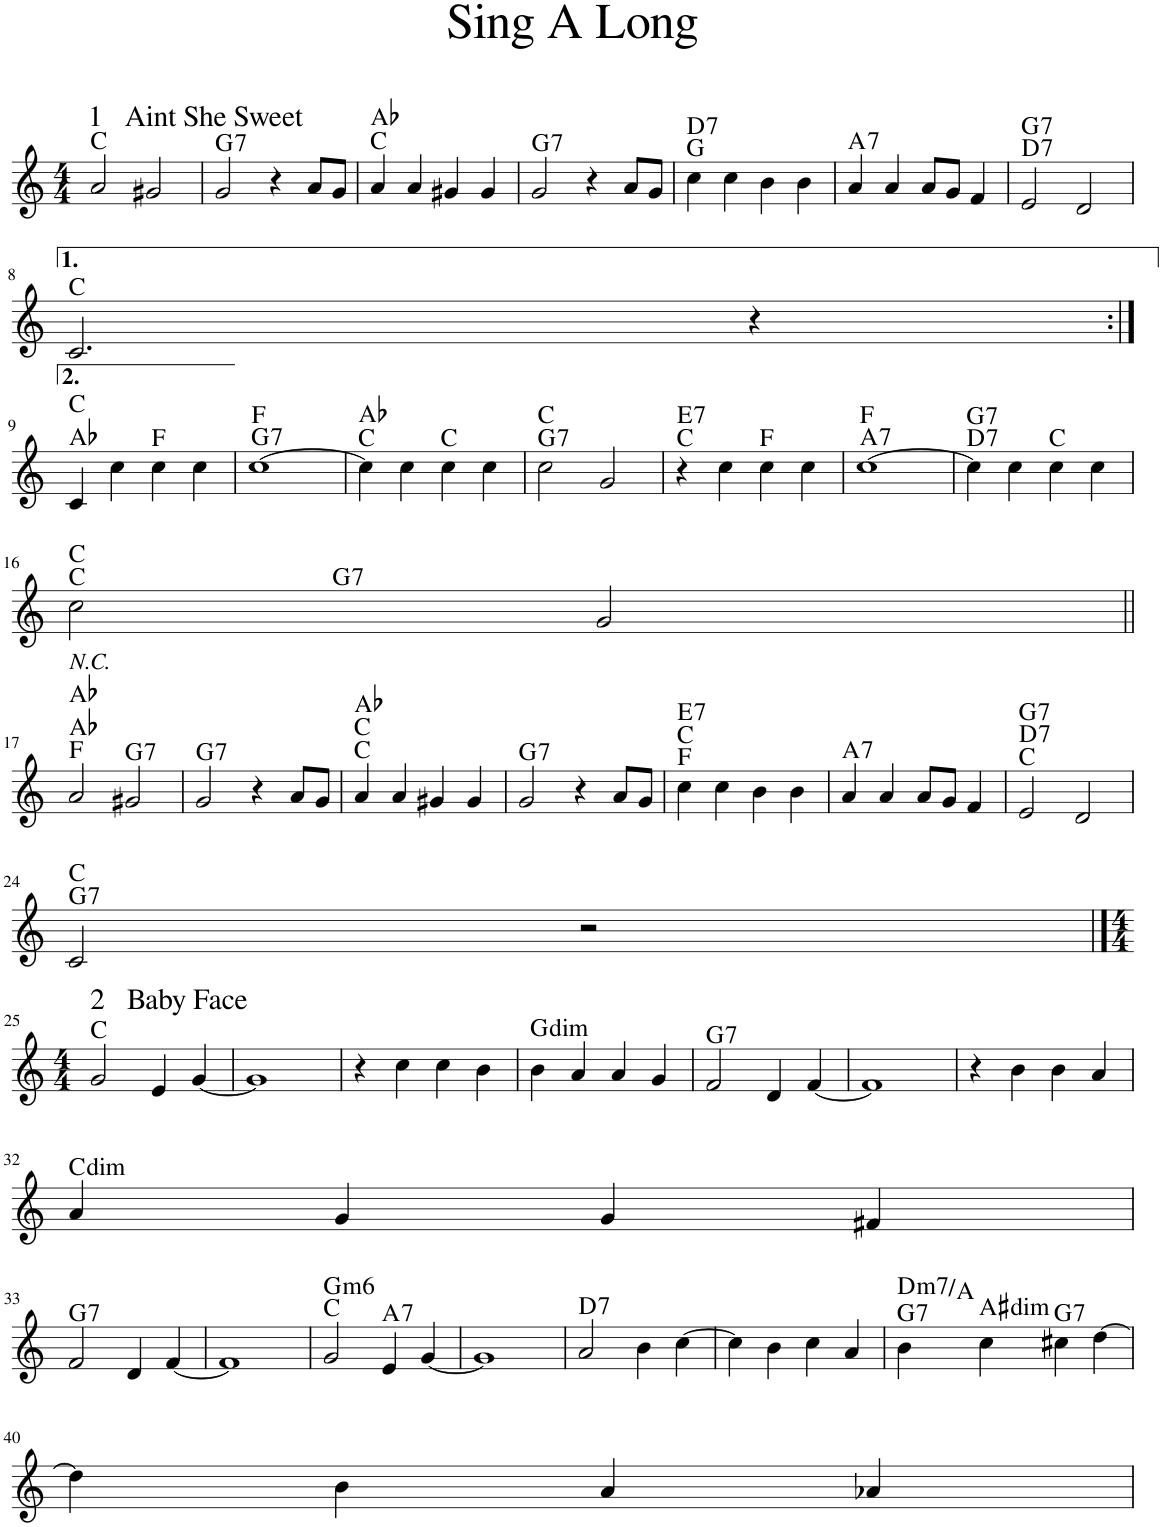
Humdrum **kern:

**kern	**harte
*part1	*part1
*staff1	*
*I"Electric Piano	*
*I'E.Pno	*
*clefG2	*
*k[]	*
*M4/4	*
=1	=1
!LO:TX:a:t=1   Aint She Sweet	!
2a/	C:maj
2g#X/	.
=2	=2
!	!LO:H:kt=7
2g/	G:7
4r	.
8a/L	.
8g/J	.
=3	=3
4a/	C:maj Ab:maj
4a/	.
4g#X/	.
4g#/	.
=4	=4
!	!LO:H:kt=7
2g/	G:7
4r	.
8a/L	.
8g/J	.
=5	=5
!	!LO:H:n=2:kt=7
4cc\	G:maj D:7
4cc\	.
4b\	.
4b\	.
=6	=6
!	!LO:H:kt=7
4a/	A:7
4a/	.
8a/L	.
8g/J	.
4f/	.
=7	=7
!	!LO:H:n=1:kt=7
!	!LO:H:n=2:kt=7
2e/	D:7 G:7
2d/	.
!!LO:LB:g=z
=8	=8
2.c/	C:maj
4r	.
!!LO:LB:g=z
=9:|!	=9:|!
4c/	Ab:maj C:maj
4cc\	.
4cc\	F:maj
4cc\	.
=10	=10
!	!LO:H:n=1:kt=7
[1cc	G:7 F:maj
=11	=11
4cc\]	C:maj Ab:maj
4cc\	.
4cc\	C:maj
4cc\	.
=12	=12
!	!LO:H:n=1:kt=7
2cc\	G:7 C:maj
2g/	.
=13	=13
!	!LO:H:n=2:kt=7
4r	C:maj E:7
4cc\	.
4cc\	F:maj
4cc\	.
=14	=14
!	!LO:H:n=1:kt=7
[1cc	A:7 F:maj
=15	=15
!	!LO:H:n=1:kt=7
!	!LO:H:n=2:kt=7
4cc\]	D:7 G:7
4cc\	.
4cc\	C:maj
4cc\	.
!!LO:LB:g=z
=16	=16
!LO:TX:b:i:t=N.C.	!
*^	*
2cc\	4ryy	C:maj C:maj
!	!	!LO:H:kt=7
.	2.ryy	G:7
2g/	.	.
*v	*v	*
!!LO:LB:g=z
=17||	=17||
2a/	F:maj Ab:maj Ab:maj
!	!LO:H:kt=7
2g#X/	G:7
=18	=18
!	!LO:H:kt=7
2g/	G:7
4r	.
8a/L	.
8g/J	.
=19	=19
4a/	C:maj C:maj Ab:maj
4a/	.
4g#X/	.
4g#/	.
=20	=20
!	!LO:H:kt=7
2g/	G:7
4r	.
8a/L	.
8g/J	.
=21	=21
!	!LO:H:n=3:kt=7
4cc\	F:maj C:maj E:7
4cc\	.
4b\	.
4b\	.
=22	=22
!	!LO:H:kt=7
4a/	A:7
4a/	.
8a/L	.
8g/J	.
4f/	.
=23	=23
!	!LO:H:n=2:kt=7
!	!LO:H:n=3:kt=7
2e/	C:maj D:7 G:7
2d/	.
!!LO:LB:g=z
=24	=24
!	!LO:H:n=1:kt=7
2c/	G:7 C:maj
2r	.
!!LO:LB:g=z
==25	==25
*M4/4	*
!LO:TX:a:t=2   Baby Face	!
2g/	C:maj
4e/	.
[4g/	.
=26	=26
1g]	.
=27	=27
4r	.
4cc\	.
4cc\	.
4b\	.
=28	=28
!	!LO:H:kt=dim
4b\	G:dim
4a/	.
4a/	.
4g/	.
=29	=29
!	!LO:H:kt=7
2f/	G:7
4d/	.
[4f/	.
=30	=30
1f]	.
=31	=31
4r	.
4b\	.
4b\	.
4a/	.
!!LO:LB:g=z
=32	=32
!	!LO:H:kt=dim
4a/	C:dim
4g/	.
4g/	.
4f#X/	.
!!LO:LB:g=z
=33	=33
!	!LO:H:kt=7
2f/	G:7
4d/	.
[4f/	.
=34	=34
1f]	.
=35	=35
!	!LO:H:n=2:kt=m6
2g/	C:maj G:min6
!	!LO:H:kt=7
4e/	A:7
[4g/	.
=36	=36
1g]	.
=37	=37
!	!LO:H:kt=7
2a/	D:7
4b\	.
[4cc\	.
=38	=38
4cc\]	.
4b\	.
4cc\	.
4a/	.
=39	=39
!	!LO:H:n=1:kt=7
!	!LO:H:n=2:kt=m7
4b\	G:7 D:min7/5
!	!LO:H:kt=dim
4cc\	A#:dim
!	!LO:H:kt=7
4cc#X\	G:7
[4dd\	.
!!LO:LB:g=z
=40	=40
4dd\]	.
4b\	.
4a/	.
4a-X/	.
=	=
*-	*-
